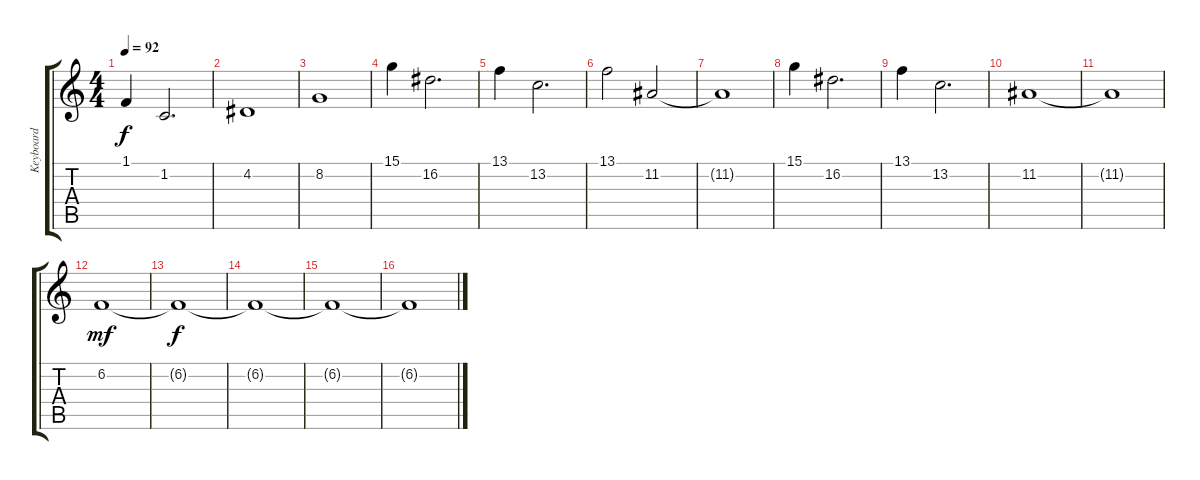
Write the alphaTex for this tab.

\track ("Keyboard" "Keyboard") {instrument stringensemble1}
\staff {score tabs}
\tuning (E4 B3 G3 D3 A2 E2) {hide}
\ts (4 4)
\tempo 92
\clef g2
\ks c
1.1.4{dy f} 1.2.2{d} |
4.2.1 |
8.2.1 |
15.1.4 16.2.2{d} |
13.1.4 13.2.2{d} |
13.1.2 11.2.2 |
11.2{t}.1 |
15.1.4 16.2.2{d} |
13.1.4 13.2.2{d} |
11.2.1 |
11.2{t}.1 |
6.2.1{dy mf} |
6.2{t}.1{dy f} |
6.2{t}.1 |
6.2{t}.1 |
6.2{t}.1
